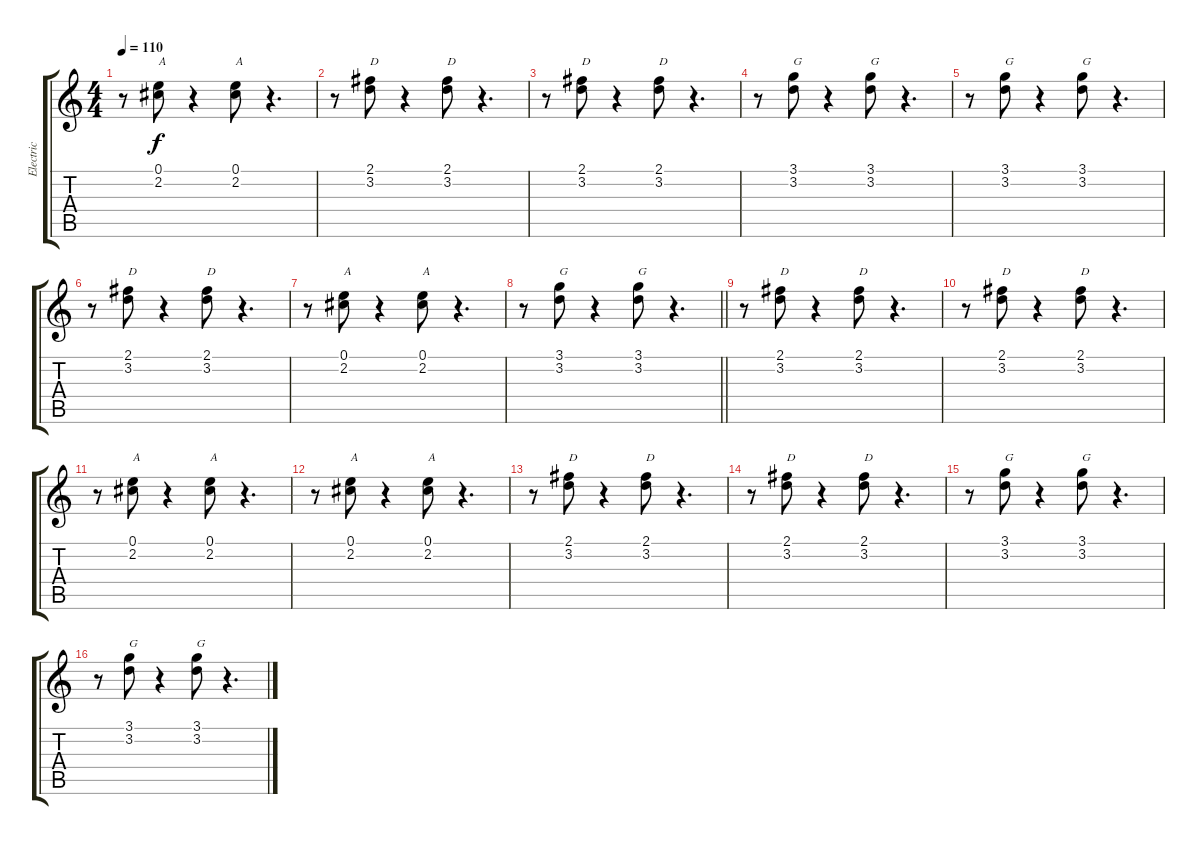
\track ("Electric" "Electric") {instrument overdrivenguitar}
\staff {score tabs}
\tuning (E4 B3 G3 D3 A2 E2) {hide}
\ts (4 4)
\tempo 110
\clef g2
\ks c
r.8{dy f} (0.1 2.2).8{txt "A"} r.4 (0.1 2.2).8{txt "A"} r.4{d} |
r.8 (2.1 3.2).8{txt "D"} r.4 (2.1 3.2).8{txt "D"} r.4{d} |
r.8 (2.1 3.2).8{txt "D"} r.4 (2.1 3.2).8{txt "D"} r.4{d} |
r.8 (3.1 3.2).8{txt "G"} r.4 (3.1 3.2).8{txt "G"} r.4{d} |
r.8 (3.1 3.2).8{txt "G"} r.4 (3.1 3.2).8{txt "G"} r.4{d} |
r.8 (2.1 3.2).8{txt "D"} r.4 (2.1 3.2).8{txt "D"} r.4{d} |
r.8 (0.1 2.2).8{txt "A"} r.4 (0.1 2.2).8{txt "A"} r.4{d} |
\barLineRight lightlight
r.8 (3.1 3.2).8{txt "G"} r.4 (3.1 3.2).8{txt "G"} r.4{d} |
r.8 (2.1 3.2).8{txt "D"} r.4 (2.1 3.2).8{txt "D"} r.4{d} |
r.8 (2.1 3.2).8{txt "D"} r.4 (2.1 3.2).8{txt "D"} r.4{d} |
r.8 (0.1 2.2).8{txt "A"} r.4 (0.1 2.2).8{txt "A"} r.4{d} |
r.8 (0.1 2.2).8{txt "A"} r.4 (0.1 2.2).8{txt "A"} r.4{d} |
r.8 (2.1 3.2).8{txt "D"} r.4 (2.1 3.2).8{txt "D"} r.4{d} |
r.8 (2.1 3.2).8{txt "D"} r.4 (2.1 3.2).8{txt "D"} r.4{d} |
r.8 (3.1 3.2).8{txt "G"} r.4 (3.1 3.2).8{txt "G"} r.4{d} |
r.8 (3.1 3.2).8{txt "G"} r.4 (3.1 3.2).8{txt "G"} r.4{d}
